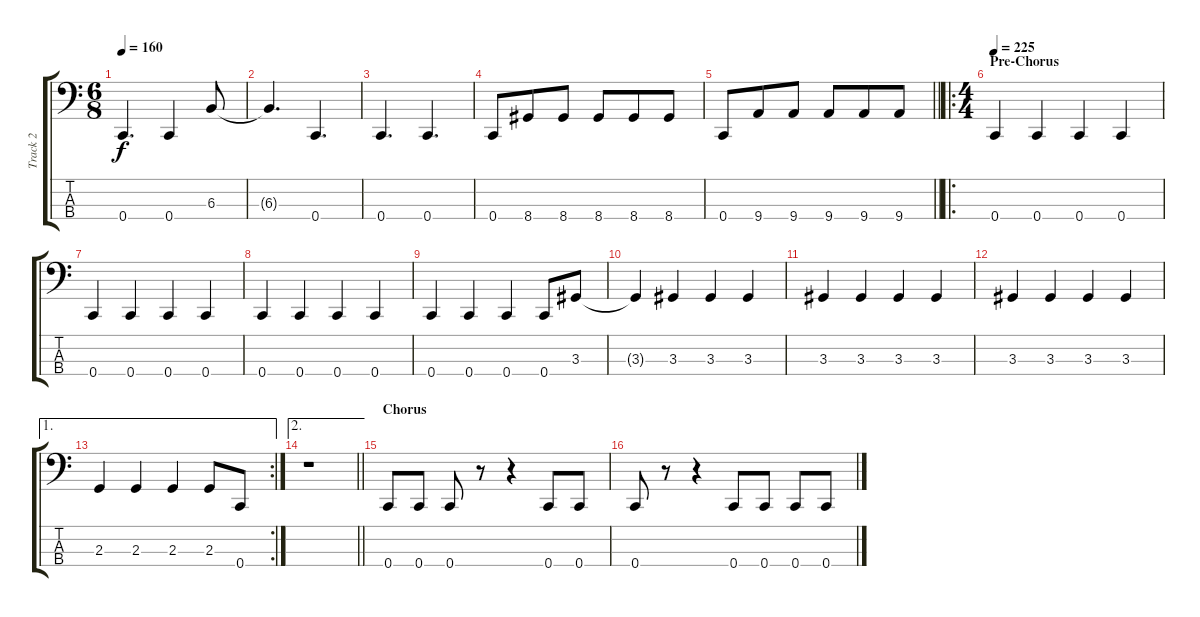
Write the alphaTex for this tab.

\track ("Track 2" "Track 2") {instrument electricbassfinger}
\staff {score tabs}
\tuning (Eb2 Bb1 F1 C1) {hide}
\ts (6 8)
\tempo 160
\clef f4
\ks c
0.4.4{d dy f} 0.4.4 6.3.8 |
6.3{t}.4{d} 0.4.4{d} |
0.4.4{d} 0.4.4{d} |
0.4.8 8.4.8 8.4.8 8.4.8 8.4.8 8.4.8 |
\barLineRight lightlight
0.4.8 9.4.8 9.4.8 9.4.8 9.4.8 9.4.8 |
\ro
\ts (4 4)
\section ("" "Pre-Chorus")
\tempo 225
0.4.4 0.4.4 0.4.4 0.4.4 |
0.4.4 0.4.4 0.4.4 0.4.4 |
0.4.4 0.4.4 0.4.4 0.4.4 |
0.4.4 0.4.4 0.4.4 0.4.8 3.3.8 |
3.3{t}.4 3.3.4 3.3.4 3.3.4 |
3.3.4 3.3.4 3.3.4 3.3.4 |
3.3.4 3.3.4 3.3.4 3.3.4 |
\ae 1
\rc 2
2.3.4 2.3.4 2.3.4 2.3.8 0.4.8 |
\ae 2
\barLineRight lightlight
r.1 |
\section ("" "Chorus")
0.4.8 0.4.8 0.4.8 r.8 r.4 0.4.8 0.4.8 |
0.4.8 r.8 r.4 0.4.8 0.4.8 0.4.8 0.4.8
